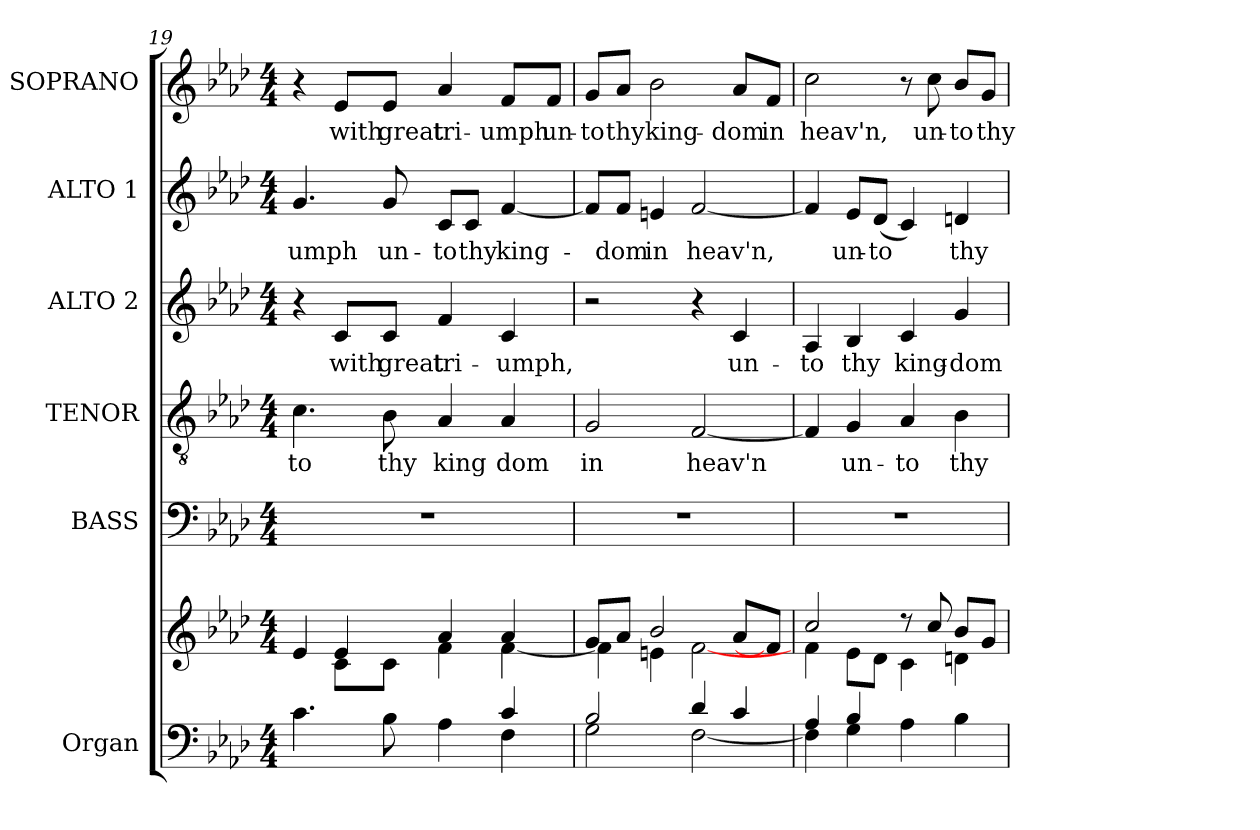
**kern	**kern	**kern	**kern	**text	**kern	**text	**kern	**text	**kern	**text
*part6	*part6	*part5	*part4	*part4	*part3	*part3	*part2	*part2	*part1	*part1
*staff7	*staff6	*staff5	*staff4	*staff4	*staff3	*staff3	*staff2	*staff2	*staff1	*staff1
*I"Organ	*	*I"BASS	*I"TENOR	*	*I"ALTO 2	*	*I"ALTO 1	*	*I"SOPRANO	*
*I'Org.	*	*I'B.	*I'T.	*	*I'A2.	*	*I'A1.	*	*I'S.	*
*clefF4	*clefG2	*clefF4	*clefGv2	*	*clefG2	*	*clefG2	*	*clefG2	*
*	*	*	*ITrd7c12	*	*	*	*	*	*	*
*k[b-e-a-d-]	*k[b-e-a-d-]	*k[b-e-a-d-]	*k[b-e-a-d-]	*	*k[b-e-a-d-]	*	*k[b-e-a-d-]	*	*k[b-e-a-d-]	*
*f:	*f:	*f:	*f:	*	*f:	*	*f:	*	*f:	*
*M4/4	*M4/4	*M4/4	*M4/4	*	*M4/4	*	*M4/4	*	*M4/4	*
=19	=19	=19	=19	=19	=19	=19	=19	=19	=19	=19
*^	*^	*	*	*	*	*	*	*	*	*
!	!	!	!	!	!	!LO:LY:b:color=#000000	!	!	!	!	!	!
!	!	!	!	!	!	!	!	!	!	!LO:LY:b:color=#000000	!	!
4ryy	4.ci\	4e-i/	4ryy	1r	4.Ci\	-to	4r	.	4.gi/	-umph	4r	.
!	!	!	!	!	!	!	!	!LO:LY:b:color=#000000	!	!	!	!
!	!	!	!	!	!	!	!	!	!	!	!	!LO:LY:b:color=#000000
4ryy	.	4e-i/	8ci\L	.	.	.	8ci/L	with	.	.	8e-i/L	with
!	!	!	!	!	!	!LO:LY:b:color=#000000	!	!	!	!	!	!
!	!	!	!	!	!	!	!	!LO:LY:b:color=#000000	!	!	!	!
!	!	!	!	!	!	!	!	!	!	!LO:LY:b:color=#000000	!	!
!	!	!	!	!	!	!	!	!	!	!	!	!LO:LY:b:color=#000000
.	8B-i\	.	8ci\J	.	8BB-i\	thy	8ci/J	great	8gi/	un-	8e-i/J	great
!	!	!	!	!	!	!LO:LY:b:color=#000000	!	!	!	!	!	!
!	!	!	!	!	!	!	!	!LO:LY:b:color=#000000	!	!	!	!
!	!	!	!	!	!	!	!	!	!	!LO:LY:b:color=#000000	!	!
!	!	!	!	!	!	!	!	!	!	!	!	!LO:LY:b:color=#000000
4ryy	4A-i\	4a-i/	4fi\	.	4AA-i/	king	4fi/	tri-	8ci/L	-to	4a-i/	tri-
!	!	!	!	!	!	!	!	!	!	!LO:LY:b:color=#000000	!	!
.	.	.	.	.	.	.	.	.	8ci/J	thy	.	.
!	!	!	!	!	!	!LO:LY:b:color=#000000	!	!	!	!	!	!
!	!	!	!	!	!	!	!	!LO:LY:b:color=#000000	!	!	!	!
!	!	!	!	!	!	!	!	!	!	!LO:LY:b:color=#000000	!	!
!	!	!	!	!	!	!	!	!	!	!	!	!LO:LY:b:color=#000000
4ci/	4Fi\	4a-i/	[4fi\	.	4AA-i/	dom	4ci/	-umph,	[4fi/	king-	8fi/L	-umph
!	!	!	!	!	!	!	!	!	!	!	!	!LO:LY:b:color=#000000
.	.	.	.	.	.	.	.	.	.	.	8fi/J	un-
=20	=20	=20	=20	=20	=20	=20	=20	=20	=20	=20	=20	=20
!	!	!	!	!	!	!LO:LY:b:color=#000000	!	!	!	!	!	!
!	!	!	!	!	!	!	!	!	!	!	!	!LO:LY:b:color=#000000
2B-i/	2Gi\	8gi/L	4fi\]	1r	2GGi/	in	2r	.	8fi/L]	.	8gi/L	-to
!	!	!	!	!	!	!	!	!	!	!LO:LY:b:color=#000000	!	!
!	!	!	!	!	!	!	!	!	!	!	!	!LO:LY:b:color=#000000
.	.	8a-i/J	.	.	.	.	.	.	8fi/J	-dom	8a-i/J	thy
!	!	!	!	!	!	!	!	!	!	!LO:LY:b:color=#000000	!	!
!	!	!	!	!	!	!	!	!	!	!	!	!LO:LY:b:color=#000000
.	.	2b-i/	4eni\	.	.	.	.	.	4eni/	in	2b-i\	king-
!	!	!	!	!	!	!LO:LY:b:color=#000000	!	!	!	!	!	!
!	!	!	!	!	!	!	!	!	!	!LO:LY:b:color=#000000	!	!
4d-i/	[2Fi\	.	[2fi\	.	[2FFi/	heav'n	4r	.	[2fi/	heav'n,	.	.
!	!	!	!	!	!	!	!	!LO:LY:b:color=#000000	!	!	!	!
!	!	!	!	!	!	!	!	!	!	!	!	!LO:LY:b:color=#000000
4ci/	.	8a-i/L	.	.	.	.	4ci/	un-	.	.	8a-i/L	-dom
!	!	!	!	!	!	!	!	!	!	!	!	!LO:LY:b:color=#000000
.	.	8fi/J]	.	.	.	.	.	.	.	.	8fi/J	in
!!LO:PB:g=z
=21	=21	=21	=21	=21	=21	=21	=21	=21	=21	=21	=21	=21
!	!	!	!	!	!	!	!	!LO:LY:b:color=#000000	!	!	!	!
!	!	!	!	!	!	!	!	!	!	!	!	!LO:LY:b:color=#000000
4A-i/	4Fi\]	2cci/	4fi\	1r	4FFi/]	.	4A-i/	-to	4fi/]	.	2cci\	heav'n,
!	!	!	!	!	!	!LO:LY:b:color=#000000	!	!	!	!	!	!
!	!	!	!	!	!	!	!	!LO:LY:b:color=#000000	!	!	!	!
!	!	!	!	!	!	!	!	!	!	!LO:LY:b:color=#000000	!	!
4B-i/	4Gi\	.	8e-i\L	.	4GGi/	un-	4B-i/	thy	8e-i/L	un-	.	.
!	!	!	!	!	!	!	!	!	!	!LO:LY:b:color=#000000	!	!
.	.	.	8d-i\J	.	.	.	.	.	(8d-i/J	-to	.	.
!	!	!	!	!	!	!LO:LY:b:color=#000000	!	!	!	!	!	!
!	!	!	!	!	!	!	!	!LO:LY:b:color=#000000	!	!	!	!
2ryy	4A-i\	8r	4ci\	.	4AA-i/	-to	4ci/	king-	4ci/)	.	8r	.
!	!	!	!	!	!	!	!	!	!	!	!	!LO:LY:b:color=#000000
.	.	8cci/	.	.	.	.	.	.	.	.	8cci\	un-
!	!	!	!	!	!	!LO:LY:b:color=#000000	!	!	!	!	!	!
!	!	!	!	!	!	!	!	!LO:LY:b:color=#000000	!	!	!	!
!	!	!	!	!	!	!	!	!	!	!LO:LY:b:color=#000000	!	!
!	!	!	!	!	!	!	!	!	!	!	!	!LO:LY:b:color=#000000
.	4B-i\	8b-i/L	4dni\	.	4BB-i\	thy	4gi/	-dom	4dni/	thy	8b-i/L	-to
!	!	!	!	!	!	!	!	!	!	!	!	!LO:LY:b:color=#000000
.	.	8gi/J	.	.	.	.	.	.	.	.	8gi/J	thy
*v	*v	*	*	*	*	*	*	*	*	*	*	*
*	*v	*v	*	*	*	*	*	*	*	*	*
=	=	=	=	=	=	=	=	=	=	=
*-	*-	*-	*-	*-	*-	*-	*-	*-	*-	*-
